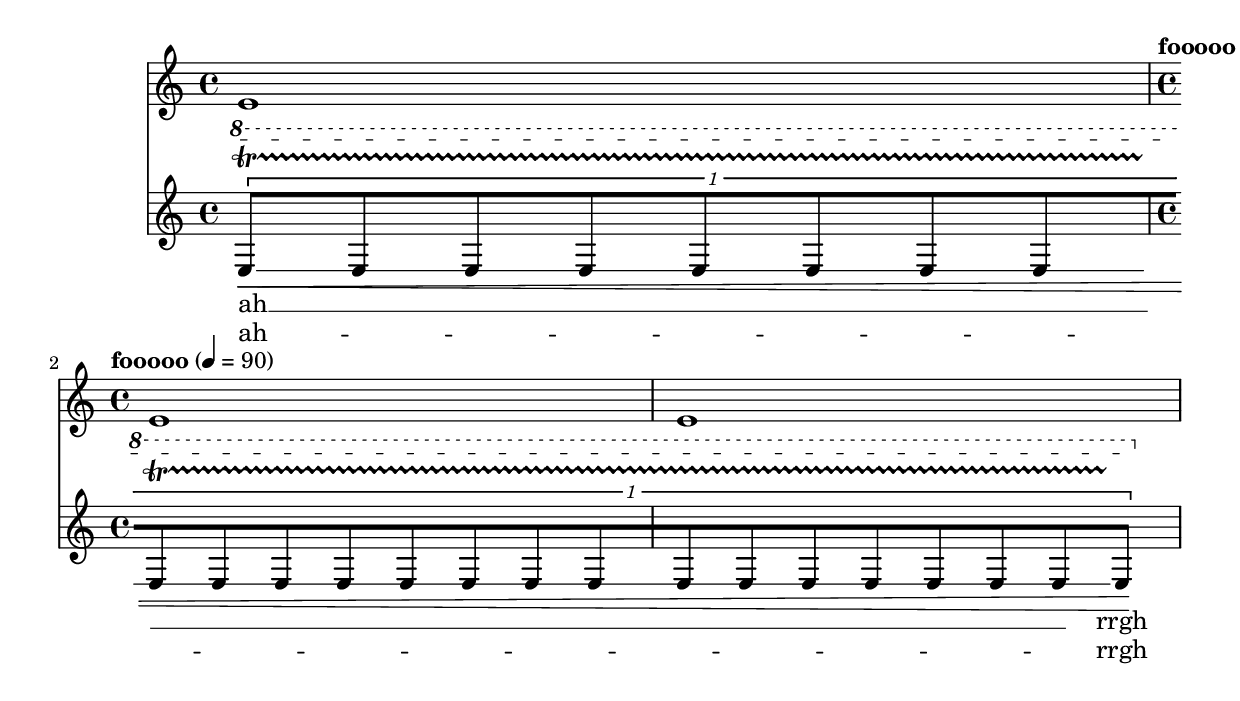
\version "2.17.6"

\header {
texidoc = "A @code{MetronomeMark}, @code{RehearsalMark} and @code{BarNumber}
should not effect the starting point of spanners.
"
}

<<
 \new Staff {
   e'1 \time 4/4 \break |
   \tempo \markup { "fooooo" } 4 = 90
   e'1 |
   e'1 |
 }

 \new Staff {
   \override Score.MetronomeMark.break-visibility = #all-visible
   \override TupletBracket.breakable = ##t
   \override Beam.breakable = ##t
   \override Glissando.breakable = ##t

   \ottava #1 \times 1/1 { e'8\<\startTextSpan\startTrillSpan\glissando
     [ \override NoteColumn.glissando-skip = ##t\repeat unfold 22 e'8
       \revert NoteColumn.glissando-skip e'8\!\stopTextSpan\stopTrillSpan ] } |
 }
 \addlyrics { ah __ \repeat unfold 21 { \skip 4 } _ rrgh }
 \addlyrics { ah --  \repeat unfold 21 { \skip 4 } _ rrgh }
>>

\layout {
 \context {
   \Voice
   \remove "Forbid_line_break_engraver"
 }
}
